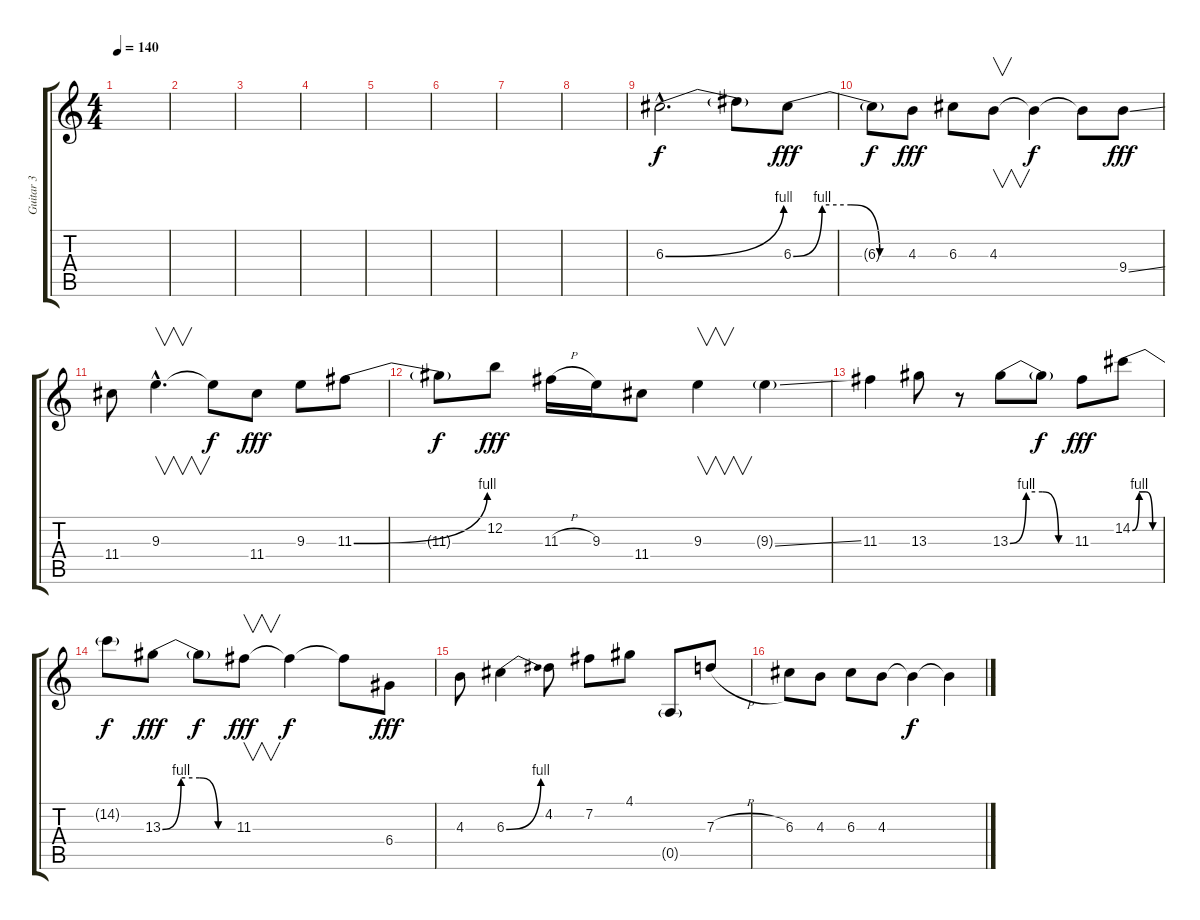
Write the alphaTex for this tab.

\track ("Guitar 3" "Guitar 3") {instrument distortionguitar}
\staff {score tabs}
\tuning (E4 B3 G3 D3 A2 E2) {hide}
\ts (4 4)
\tempo 140
\clef g2
\ks c
|
|
|
|
|
|
|
|
6.3{be (bend 0 0 60 4) hac}.2{d} 6.3{t}.8{dy f} 6.3{be (custom 0 0 15 4 30 4 45 0 60 0)}.8{dy fff} |
6.3{t}.8{dy f} 4.3.8{dy fff} 6.3.8 4.3.8{v} 4.3{t}.4{dy f} 4.3{t}.8 9.4{ss}.8{dy fff} |
11.4.8 9.3{hac}.4{v d} 9.3{t}.8{dy f} 11.4.8{dy fff} 9.3.8 11.3{be (bend 0 0 60 4)}.8 |
11.3{t}.8{dy f} 12.2.8{dy fff} 11.3{h}.16 9.3.16 11.4.8 9.3.4{v} 9.3{ss g}.4 |
11.3.4 13.3.8 r.8 13.3{be (custom 0 0 15 4 30 4 45 0 60 0)}.8 13.3{t}.8{dy f} 11.3.8{dy fff} 14.2{be (custom 0 0 15 4 30 4 45 0 60 0)}.8 |
14.2{t}.8{dy f} 13.3{be (custom 0 0 15 4 30 4 45 0 60 0)}.8{dy fff} 13.3{t}.8{dy f} 11.3.8{v dy fff} 11.3{t}.4{dy f} 11.3{t}.8 6.4.8{dy fff} |
4.3.8 6.3{be (bend 0 0 60 4)}.4 4.2.8 7.2.8 4.1.8 0.5{g}.8 7.3{h}.8 |
6.3.8 4.3.8 6.3.8 4.3.8 4.3{t}.4{dy f} 4.3{t}.4
